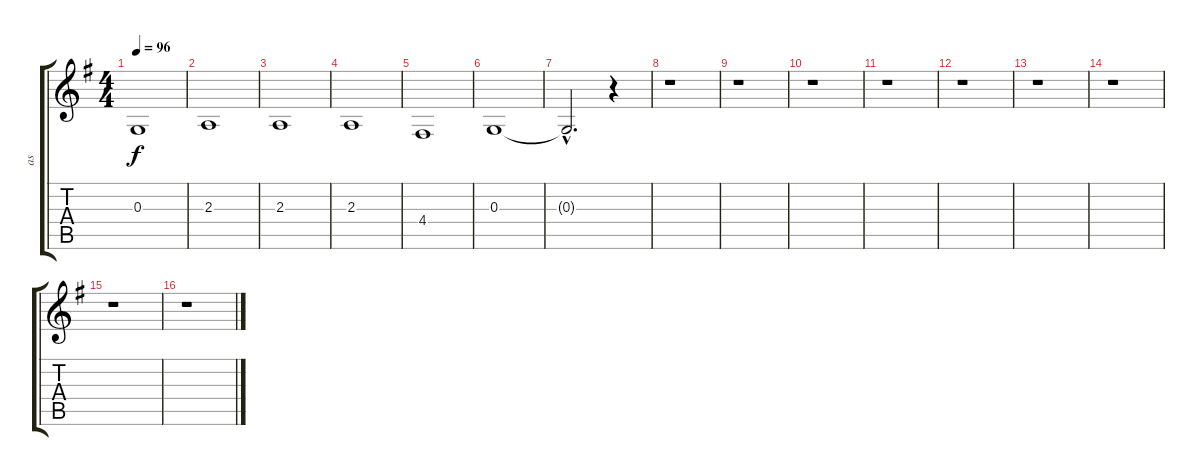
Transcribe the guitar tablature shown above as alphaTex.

\track ("ass(2)" "as") {instrument synthbrass1}
\staff {score tabs}
\tuning (E4 B3 G3 D3 A2 E2) {hide}
\ts (4 4)
\tempo 96
\clef g2
\ks g
0.3.1{dy f} |
2.3.1 |
2.3.1 |
2.3.1 |
4.4.1 |
0.3.1 |
0.3{hac t}.2{d} r.4 |
r.1 |
r.1 |
r.1 |
r.1 |
r.1 |
r.1 |
r.1 |
r.1 |
r.1
